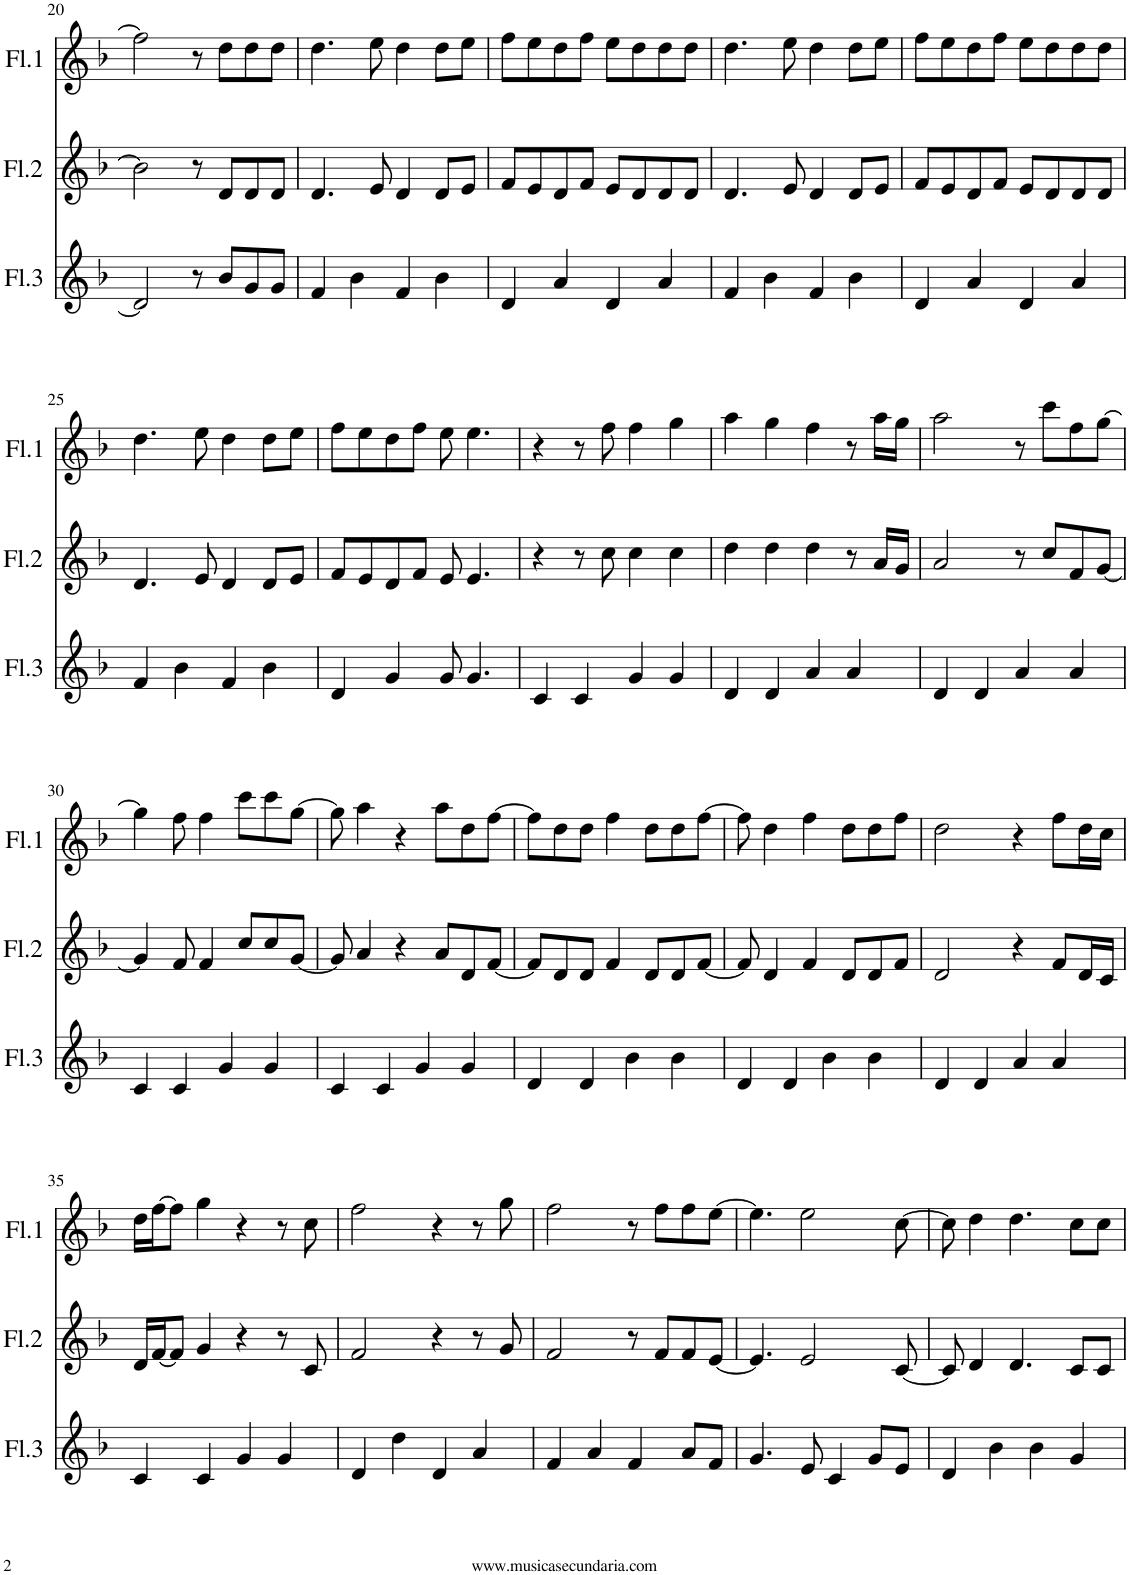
**kern	**kern	**kern
*part3	*part2	*part1
*staff3	*staff2	*staff1
*I"Flauta 3	*I"Flauta 2	*I"Flauta 1
*I'Fl.3	*I'Fl.2	*I'Fl.1
!!LO:PB:g=z
*clefG2	*clefG2	*clefG2
*k[b-]	*k[b-]	*k[b-]
*M4/4	*M4/4	*M4/4
=20	=20	=20
2d/]	2b-\]	2ff\]
8r	8r	8r
8b-/L	8d/L	8dd\L
8g/	8d/	8dd\
8g/J	8d/J	8dd\J
=21	=21	=21
4f/	4.d/	4.dd\
4b-\	.	.
.	8e/	8ee\
4f/	4d/	4dd\
4b-\	8d/L	8dd\L
.	8e/J	8ee\J
=22	=22	=22
4d/	8f/L	8ff\L
.	8e/	8ee\
4a/	8d/	8dd\
.	8f/J	8ff\J
4d/	8e/L	8ee\L
.	8d/	8dd\
4a/	8d/	8dd\
.	8d/J	8dd\J
=23	=23	=23
4f/	4.d/	4.dd\
4b-\	.	.
.	8e/	8ee\
4f/	4d/	4dd\
4b-\	8d/L	8dd\L
.	8e/J	8ee\J
=24	=24	=24
4d/	8f/L	8ff\L
.	8e/	8ee\
4a/	8d/	8dd\
.	8f/J	8ff\J
4d/	8e/L	8ee\L
.	8d/	8dd\
4a/	8d/	8dd\
.	8d/J	8dd\J
!!LO:LB:g=z
=25	=25	=25
4f/	4.d/	4.dd\
4b-\	.	.
.	8e/	8ee\
4f/	4d/	4dd\
4b-\	8d/L	8dd\L
.	8e/J	8ee\J
=26	=26	=26
4d/	8f/L	8ff\L
.	8e/	8ee\
4g/	8d/	8dd\
.	8f/J	8ff\J
8g/	8e/	8ee\
4.g/	4.e/	4.ee\
=27	=27	=27
4c/	4r	4r
4c/	8r	8r
.	8cc\	8ff\
4g/	4cc\	4ff\
4g/	4cc\	4gg\
=28	=28	=28
4d/	4dd\	4aa\
4d/	4dd\	4gg\
4a/	4dd\	4ff\
4a/	8r	8r
.	16a/LL	16aa\LL
.	16g/JJ	16gg\JJ
=29	=29	=29
4d/	2a/	2aa\
4d/	.	.
4a/	8r	8r
.	8cc/L	8ccc\L
4a/	8f/	8ff\
.	[8g/J	[8gg\J
!!LO:LB:g=z
=30	=30	=30
4c/	4g/]	4gg\]
4c/	8f/	8ff\
.	4f/	4ff\
4g/	.	.
.	8cc/L	8ccc\L
4g/	8cc/	8ccc\
.	[8g/J	[8gg\J
=31	=31	=31
4c/	8g/]	8gg\]
.	4a/	4aa\
4c/	.	.
.	4r	4r
4g/	.	.
.	8a/L	8aa\L
4g/	8d/	8dd\
.	[8f/J	[8ff\J
=32	=32	=32
4d/	8f/L]	8ff\L]
.	8d/	8dd\
4d/	8d/J	8dd\J
.	4f/	4ff\
4b-\	.	.
.	8d/L	8dd\L
4b-\	8d/	8dd\
.	[8f/J	[8ff\J
=33	=33	=33
4d/	8f/]	8ff\]
.	4d/	4dd\
4d/	.	.
.	4f/	4ff\
4b-\	.	.
.	8d/L	8dd\L
4b-\	8d/	8dd\
.	8f/J	8ff\J
=34	=34	=34
4d/	2d/	2dd\
4d/	.	.
4a/	4r	4r
4a/	8f/L	8ff\L
.	16d/L	16dd\L
.	16c/JJ	16cc\JJ
!!LO:LB:g=z
=35	=35	=35
4c/	16d/LL	16dd\LL
.	[16f/J	[16ff\J
.	8f/J]	8ff\J]
4c/	4g/	4gg\
4g/	4r	4r
4g/	8r	8r
.	8c/	8cc\
=36	=36	=36
4d/	2f/	2ff\
4dd\	.	.
4d/	4r	4r
4a/	8r	8r
.	8g/	8gg\
=37	=37	=37
4f/	2f/	2ff\
4a/	.	.
4f/	8r	8r
.	8f/L	8ff\L
8a/L	8f/	8ff\
8f/J	[8e/J	[8ee\J
=38	=38	=38
4.g/	4.e/]	4.ee\]
8e/	2e/	2ee\
4c/	.	.
8g/L	.	.
8e/J	[8c/	[8cc\
=39	=39	=39
4d/	8c/]	8cc\]
.	4d/	4dd\
4b-\	.	.
.	4.d/	4.dd\
4b-\	.	.
4g/	8c/L	8cc\L
.	8c/J	8cc\J
=	=	=
*-	*-	*-
